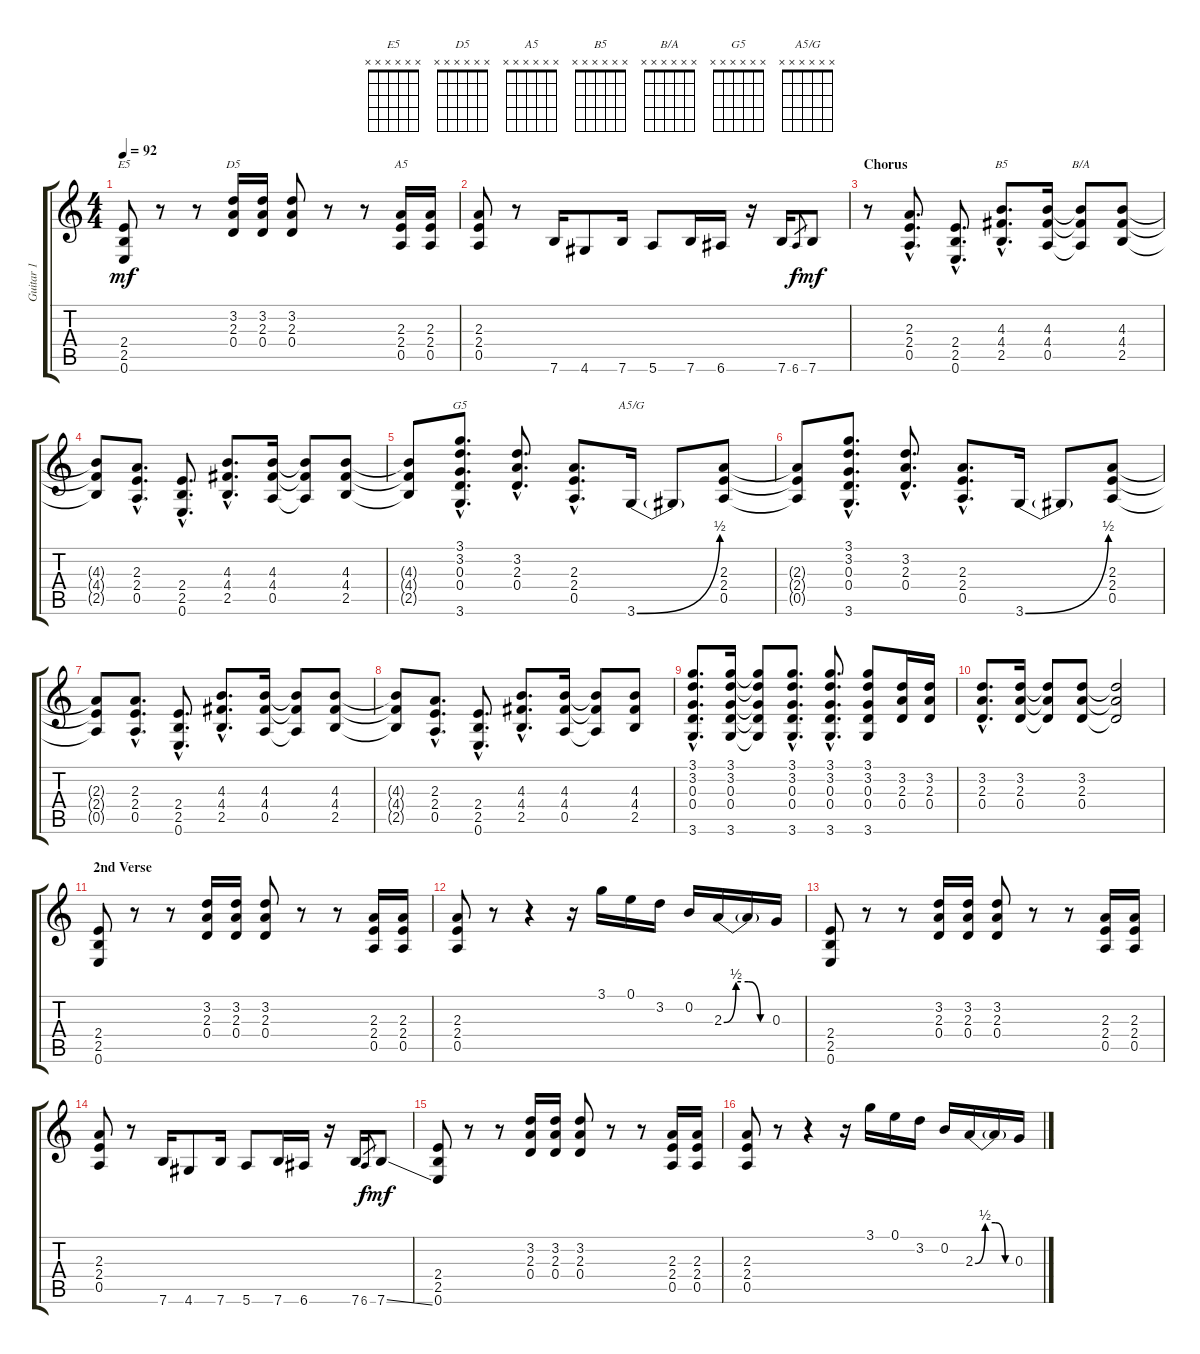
\track ("Guitar 1" "Guitar 1") {instrument overdrivenguitar}
\staff {score tabs}
\tuning (E4 B3 G3 D3 A2 E2) {hide}
\chord ("E5" x x x x x x) {firstfret 0}
\chord ("D5" x x x x x x) {firstfret 0}
\chord ("A5" x x x x x x) {firstfret 0}
\chord ("B5" x x x x x x) {firstfret 0}
\chord ("B/A" x x x x x x) {firstfret 0}
\chord ("G5" x x x x x x) {firstfret 0}
\chord ("A5/G" x x x x x x) {firstfret 0}
\ts (4 4)
\tempo 92
\clef g2
\ks c
(2.4 2.5 0.6).8{ch "E5" dy mf} r.8 r.8 (3.2 2.3 0.4).16{ch "D5"} (3.2 2.3 0.4).16 (3.2 2.3 0.4).8 r.8 r.8 (2.3 2.4 0.5).16{ch "A5"} (2.3 2.4 0.5).16 |
(2.3 2.4 0.5).8 r.8 7.6.16 4.6.8 7.6.16 5.6.8 7.6.16 6.6.16 r.16 7.6.16 6.6.8{gr dy f} 7.6.8{dy mf} |
\section ("" "Chorus")
r.8 (2.3{hac} 2.4{hac} 0.5{hac}).8{d} (2.4{hac} 2.5{hac} 0.6{hac}).8{d} (4.3{hac} 4.4{hac} 2.5{hac}).8{d ch "B5"} (4.3 4.4 0.5).16 (4.3{t} 4.4{t} 0.5{t}).8{ch "B/A"} (4.3 4.4 2.5).8 |
(4.3{t} 4.4{t} 2.5{t}).8 (2.3{hac} 2.4{hac} 0.5{hac}).8{d} (2.4{hac} 2.5{hac} 0.6{hac}).8{d} (4.3{hac} 4.4{hac} 2.5{hac}).8{d} (4.3 4.4 0.5).16 (4.3{t} 4.4{t} 0.5{t}).8 (4.3 4.4 2.5).8 |
(4.3{t} 4.4{t} 2.5{t}).8 (3.1{hac} 3.2{hac} 0.3{hac} 0.4{hac} 3.6{hac}).8{d ch "G5"} (3.2{hac} 2.3{hac} 0.4{hac}).8{d} (2.3{hac} 2.4{hac} 0.5{hac}).8{d} 3.6{be (bend 0 0 60 2)}.16{ch "A5/G"} 3.6{t}.8 (2.3 2.4 0.5).8 |
(2.3{t} 2.4{t} 0.5{t}).8 (3.1{hac} 3.2{hac} 0.3{hac} 0.4{hac} 3.6{hac}).8{d} (3.2{hac} 2.3{hac} 0.4{hac}).8{d} (2.3{hac} 2.4{hac} 0.5{hac}).8{d} 3.6{be (bend 0 0 60 2)}.16 3.6{t}.8 (2.3 2.4 0.5).8 |
(2.3{t} 2.4{t} 0.5{t}).8 (2.3{hac} 2.4{hac} 0.5{hac}).8{d} (2.4{hac} 2.5{hac} 0.6{hac}).8{d} (4.3{hac} 4.4{hac} 2.5{hac}).8{d} (4.3 4.4 0.5).16 (4.3{t} 4.4{t} 0.5{t}).8 (4.3 4.4 2.5).8 |
(4.3{t} 4.4{t} 2.5{t}).8 (2.3{hac} 2.4{hac} 0.5{hac}).8{d} (2.4{hac} 2.5{hac} 0.6{hac}).8{d} (4.3{hac} 4.4{hac} 2.5{hac}).8{d} (4.3 4.4 0.5).16 (4.3{t} 4.4{t} 0.5{t}).8 (4.3 4.4 2.5).8 |
(3.1{hac} 3.2{hac} 0.3{hac} 0.4{hac} 3.6{hac}).8{d} (3.1 3.2 0.3 0.4 3.6).16 (3.1{t} 3.2{t} 0.3{t} 0.4{t} 3.6{t}).8 (3.1{hac} 3.2{hac} 0.3{hac} 0.4{hac} 3.6{hac}).8{d} (3.1{hac} 3.2{hac} 0.3{hac} 0.4{hac} 3.6{hac}).8{d} (3.1 3.2 0.3 0.4 3.6).8 (3.2 2.3 0.4).16 (3.2 2.3 0.4).16 |
(3.2{hac} 2.3{hac} 0.4{hac}).8{d} (3.2 2.3 0.4).16 (3.2{t} 2.3{t} 0.4{t}).8 (3.2 2.3 0.4).8 (3.2{t} 2.3{t} 0.4{t}).2 |
\section ("" "2nd Verse")
(2.4 2.5 0.6).8 r.8 r.8 (3.2 2.3 0.4).16 (3.2 2.3 0.4).16 (3.2 2.3 0.4).8 r.8 r.8 (2.3 2.4 0.5).16 (2.3 2.4 0.5).16 |
(2.3 2.4 0.5).8 r.8 r.4 r.16 3.1.16 0.1.16 3.2.16 0.2.16 2.3{be (custom 0 0 15 2 30 2 45 0 60 0)}.16 2.3{t}.16 0.3.16 |
(2.4 2.5 0.6).8 r.8 r.8 (3.2 2.3 0.4).16 (3.2 2.3 0.4).16 (3.2 2.3 0.4).8 r.8 r.8 (2.3 2.4 0.5).16 (2.3 2.4 0.5).16 |
(2.3 2.4 0.5).8 r.8 7.6.16 4.6.8 7.6.16 5.6.8 7.6.16 6.6.16 r.16 7.6.16 6.6.8{gr dy f} 7.6{ss}.8{dy mf} |
(2.4 2.5 0.6).8 r.8 r.8 (3.2 2.3 0.4).16 (3.2 2.3 0.4).16 (3.2 2.3 0.4).8 r.8 r.8 (2.3 2.4 0.5).16 (2.3 2.4 0.5).16 |
(2.3 2.4 0.5).8 r.8 r.4 r.16 3.1.16 0.1.16 3.2.16 0.2.16 2.3{be (custom 0 0 15 2 30 2 45 0 60 0)}.16 2.3{t}.16 0.3.16
